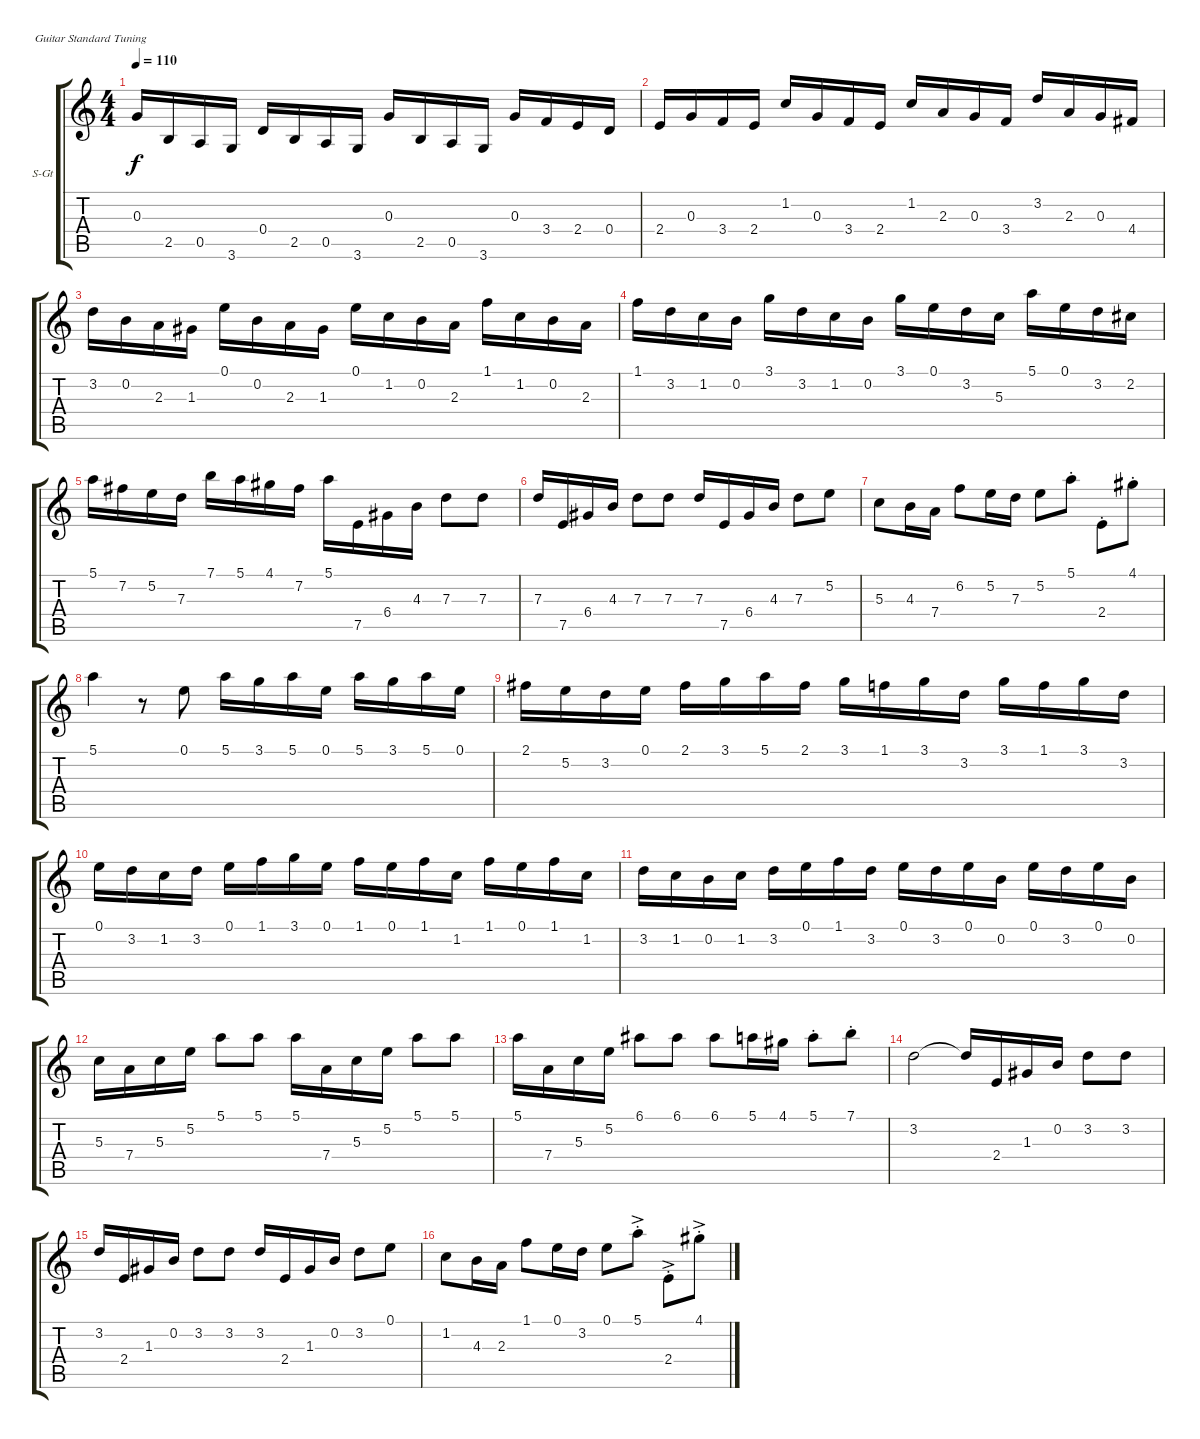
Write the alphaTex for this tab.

\bracketExtendMode groupsimilarinstruments
\firstSystemTrackNameOrientation horizontal
\otherSystemsTrackNameOrientation horizontal
\track ("" "S-Gt") {instrument violin}
\staff {score tabs}
\tuning (E4 B3 G3 D3 A2 E2)
\displaytranspose 12
\ts (4 4)
\tempo 110
\clef g2
\ks c
0.3.16{dy f} 2.5.16 0.5.16 3.6.16 0.4.16 2.5.16 0.5.16 3.6.16 0.3.16 2.5.16 0.5.16 3.6.16 0.3.16 3.4.16 2.4.16 0.4.16 |
2.4.16 0.3.16 3.4.16 2.4.16 1.2.16 0.3.16 3.4.16 2.4.16 1.2.16 2.3.16 0.3.16 3.4.16 3.2.16 2.3.16 0.3.16 4.4.16 |
3.2.16 0.2.16 2.3.16 1.3.16 0.1.16 0.2.16 2.3.16 1.3.16 0.1.16 1.2.16 0.2.16 2.3.16 1.1.16 1.2.16 0.2.16 2.3.16 |
1.1.16 3.2.16 1.2.16 0.2.16 3.1.16 3.2.16 1.2.16 0.2.16 3.1.16 0.1.16 3.2.16 5.3.16 5.1.16 0.1.16 3.2.16 2.2.16 |
5.1.16 7.2.16 5.2.16 7.3.16 7.1.16 5.1.16 4.1.16 7.2.16 5.1.16 7.5.16 6.4.16 4.3.16 7.3.8 7.3.8 |
7.3.16 7.5.16 6.4.16 4.3.16 7.3.8 7.3.8 7.3.16 7.5.16 6.4.16 4.3.16 7.3.8 5.2.8 |
5.3.8 4.3.16 7.4.16 6.2.8 5.2.16 7.3.16 5.2.8 5.1{st}.8 2.4{st}.8 4.1{st}.8 |
5.1.4 r.8 0.1.8 5.1.16 3.1.16 5.1.16 0.1.16 5.1.16 3.1.16 5.1.16 0.1.16 |
2.1.16 5.2.16 3.2.16 0.1.16 2.1.16 3.1.16 5.1.16 2.1.16 3.1.16 1.1.16 3.1.16 3.2.16 3.1.16 1.1.16 3.1.16 3.2.16 |
0.1.16 3.2.16 1.2.16 3.2.16 0.1.16 1.1.16 3.1.16 0.1.16 1.1.16 0.1.16 1.1.16 1.2.16 1.1.16 0.1.16 1.1.16 1.2.16 |
3.2.16 1.2.16 0.2.16 1.2.16 3.2.16 0.1.16 1.1.16 3.2.16 0.1.16 3.2.16 0.1.16 0.2.16 0.1.16 3.2.16 0.1.16 0.2.16 |
5.3.16 7.4.16 5.3.16 5.2.16 5.1.8 5.1.8 5.1.16 7.4.16 5.3.16 5.2.16 5.1.8 5.1.8 |
5.1.16 7.4.16 5.3.16 5.2.16 6.1.8 6.1.8 6.1.8 5.1.16 4.1.16 5.1{st}.8 7.1{st}.8 |
3.2.2 3.2{t}.16 2.4.16 1.3.16 0.2.16 3.2.8 3.2.8 |
3.2.16 2.4.16 1.3.16 0.2.16 3.2.8 3.2.8 3.2.16 2.4.16 1.3.16 0.2.16 3.2.8 0.1.8 |
1.2.8 4.3.16 2.3.16 1.1.8 0.1.16 3.2.16 0.1.8 5.1{ac st}.8 2.4{ac st}.8 4.1{ac st}.8
